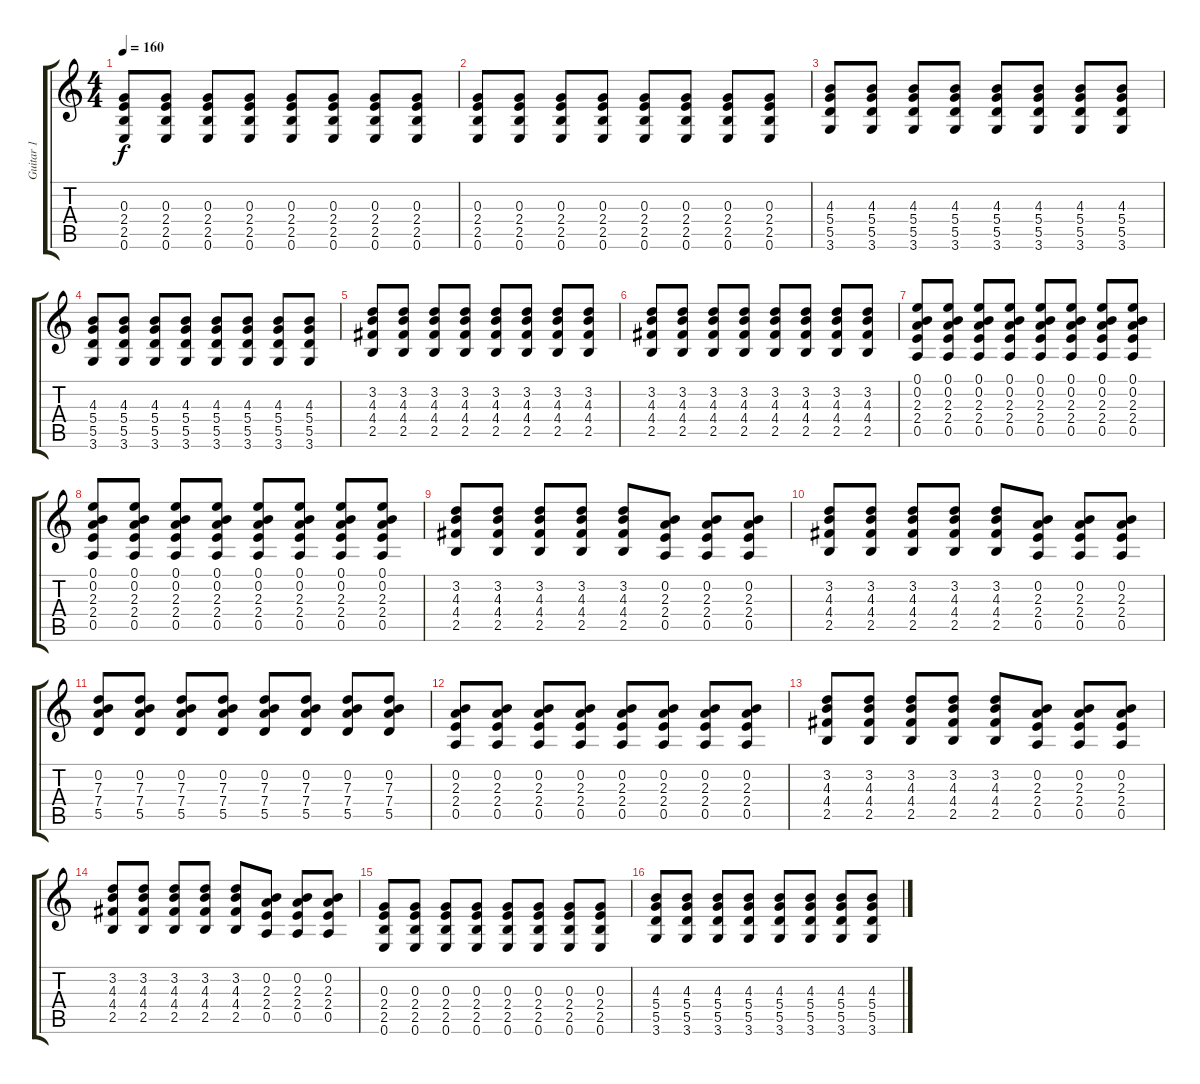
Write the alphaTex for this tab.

\track ("Guitar 1" "Guitar 1") {instrument distortionguitar}
\staff {score tabs}
\tuning (E4 B3 G3 D3 A2 E2) {hide}
\ts (4 4)
\tempo 160
\clef g2
\ks c
(0.3 2.4 2.5 0.6).8{dy f} (0.3 2.4 2.5 0.6).8 (0.3 2.4 2.5 0.6).8 (0.3 2.4 2.5 0.6).8 (0.3 2.4 2.5 0.6).8 (0.3 2.4 2.5 0.6).8 (0.3 2.4 2.5 0.6).8 (0.3 2.4 2.5 0.6).8 |
(0.3 2.4 2.5 0.6).8 (0.3 2.4 2.5 0.6).8 (0.3 2.4 2.5 0.6).8 (0.3 2.4 2.5 0.6).8 (0.3 2.4 2.5 0.6).8 (0.3 2.4 2.5 0.6).8 (0.3 2.4 2.5 0.6).8 (0.3 2.4 2.5 0.6).8 |
(4.3 5.4 5.5 3.6).8 (4.3 5.4 5.5 3.6).8 (4.3 5.4 5.5 3.6).8 (4.3 5.4 5.5 3.6).8 (4.3 5.4 5.5 3.6).8 (4.3 5.4 5.5 3.6).8 (4.3 5.4 5.5 3.6).8 (4.3 5.4 5.5 3.6).8 |
(4.3 5.4 5.5 3.6).8 (4.3 5.4 5.5 3.6).8 (4.3 5.4 5.5 3.6).8 (4.3 5.4 5.5 3.6).8 (4.3 5.4 5.5 3.6).8 (4.3 5.4 5.5 3.6).8 (4.3 5.4 5.5 3.6).8 (4.3 5.4 5.5 3.6).8 |
(3.2 4.3 4.4 2.5).8 (3.2 4.3 4.4 2.5).8 (3.2 4.3 4.4 2.5).8 (3.2 4.3 4.4 2.5).8 (3.2 4.3 4.4 2.5).8 (3.2 4.3 4.4 2.5).8 (3.2 4.3 4.4 2.5).8 (3.2 4.3 4.4 2.5).8 |
(3.2 4.3 4.4 2.5).8 (3.2 4.3 4.4 2.5).8 (3.2 4.3 4.4 2.5).8 (3.2 4.3 4.4 2.5).8 (3.2 4.3 4.4 2.5).8 (3.2 4.3 4.4 2.5).8 (3.2 4.3 4.4 2.5).8 (3.2 4.3 4.4 2.5).8 |
(0.1 0.2 2.3 2.4 0.5).8 (0.1 0.2 2.3 2.4 0.5).8 (0.1 0.2 2.3 2.4 0.5).8 (0.1 0.2 2.3 2.4 0.5).8 (0.1 0.2 2.3 2.4 0.5).8 (0.1 0.2 2.3 2.4 0.5).8 (0.1 0.2 2.3 2.4 0.5).8 (0.1 0.2 2.3 2.4 0.5).8 |
(0.1 0.2 2.3 2.4 0.5).8 (0.1 0.2 2.3 2.4 0.5).8 (0.1 0.2 2.3 2.4 0.5).8 (0.1 0.2 2.3 2.4 0.5).8 (0.1 0.2 2.3 2.4 0.5).8 (0.1 0.2 2.3 2.4 0.5).8 (0.1 0.2 2.3 2.4 0.5).8 (0.1 0.2 2.3 2.4 0.5).8 |
(3.2 4.3 4.4 2.5).8 (3.2 4.3 4.4 2.5).8 (3.2 4.3 4.4 2.5).8 (3.2 4.3 4.4 2.5).8 (3.2 4.3 4.4 2.5).8 (0.2 2.3 2.4 0.5).8 (0.2 2.3 2.4 0.5).8 (0.2 2.3 2.4 0.5).8 |
(3.2 4.3 4.4 2.5).8 (3.2 4.3 4.4 2.5).8 (3.2 4.3 4.4 2.5).8 (3.2 4.3 4.4 2.5).8 (3.2 4.3 4.4 2.5).8 (0.2 2.3 2.4 0.5).8 (0.2 2.3 2.4 0.5).8 (0.2 2.3 2.4 0.5).8 |
(0.2 7.3 7.4 5.5).8 (0.2 7.3 7.4 5.5).8 (0.2 7.3 7.4 5.5).8 (0.2 7.3 7.4 5.5).8 (0.2 7.3 7.4 5.5).8 (0.2 7.3 7.4 5.5).8 (0.2 7.3 7.4 5.5).8 (0.2 7.3 7.4 5.5).8 |
(0.2 2.3 2.4 0.5).8 (0.2 2.3 2.4 0.5).8 (0.2 2.3 2.4 0.5).8 (0.2 2.3 2.4 0.5).8 (0.2 2.3 2.4 0.5).8 (0.2 2.3 2.4 0.5).8 (0.2 2.3 2.4 0.5).8 (0.2 2.3 2.4 0.5).8 |
(3.2 4.3 4.4 2.5).8 (3.2 4.3 4.4 2.5).8 (3.2 4.3 4.4 2.5).8 (3.2 4.3 4.4 2.5).8 (3.2 4.3 4.4 2.5).8 (0.2 2.3 2.4 0.5).8 (0.2 2.3 2.4 0.5).8 (0.2 2.3 2.4 0.5).8 |
(3.2 4.3 4.4 2.5).8 (3.2 4.3 4.4 2.5).8 (3.2 4.3 4.4 2.5).8 (3.2 4.3 4.4 2.5).8 (3.2 4.3 4.4 2.5).8 (0.2 2.3 2.4 0.5).8 (0.2 2.3 2.4 0.5).8 (0.2 2.3 2.4 0.5).8 |
(0.3 2.4 2.5 0.6).8 (0.3 2.4 2.5 0.6).8 (0.3 2.4 2.5 0.6).8 (0.3 2.4 2.5 0.6).8 (0.3 2.4 2.5 0.6).8 (0.3 2.4 2.5 0.6).8 (0.3 2.4 2.5 0.6).8 (0.3 2.4 2.5 0.6).8 |
(4.3 5.4 5.5 3.6).8 (4.3 5.4 5.5 3.6).8 (4.3 5.4 5.5 3.6).8 (4.3 5.4 5.5 3.6).8 (4.3 5.4 5.5 3.6).8 (4.3 5.4 5.5 3.6).8 (4.3 5.4 5.5 3.6).8 (4.3 5.4 5.5 3.6).8
